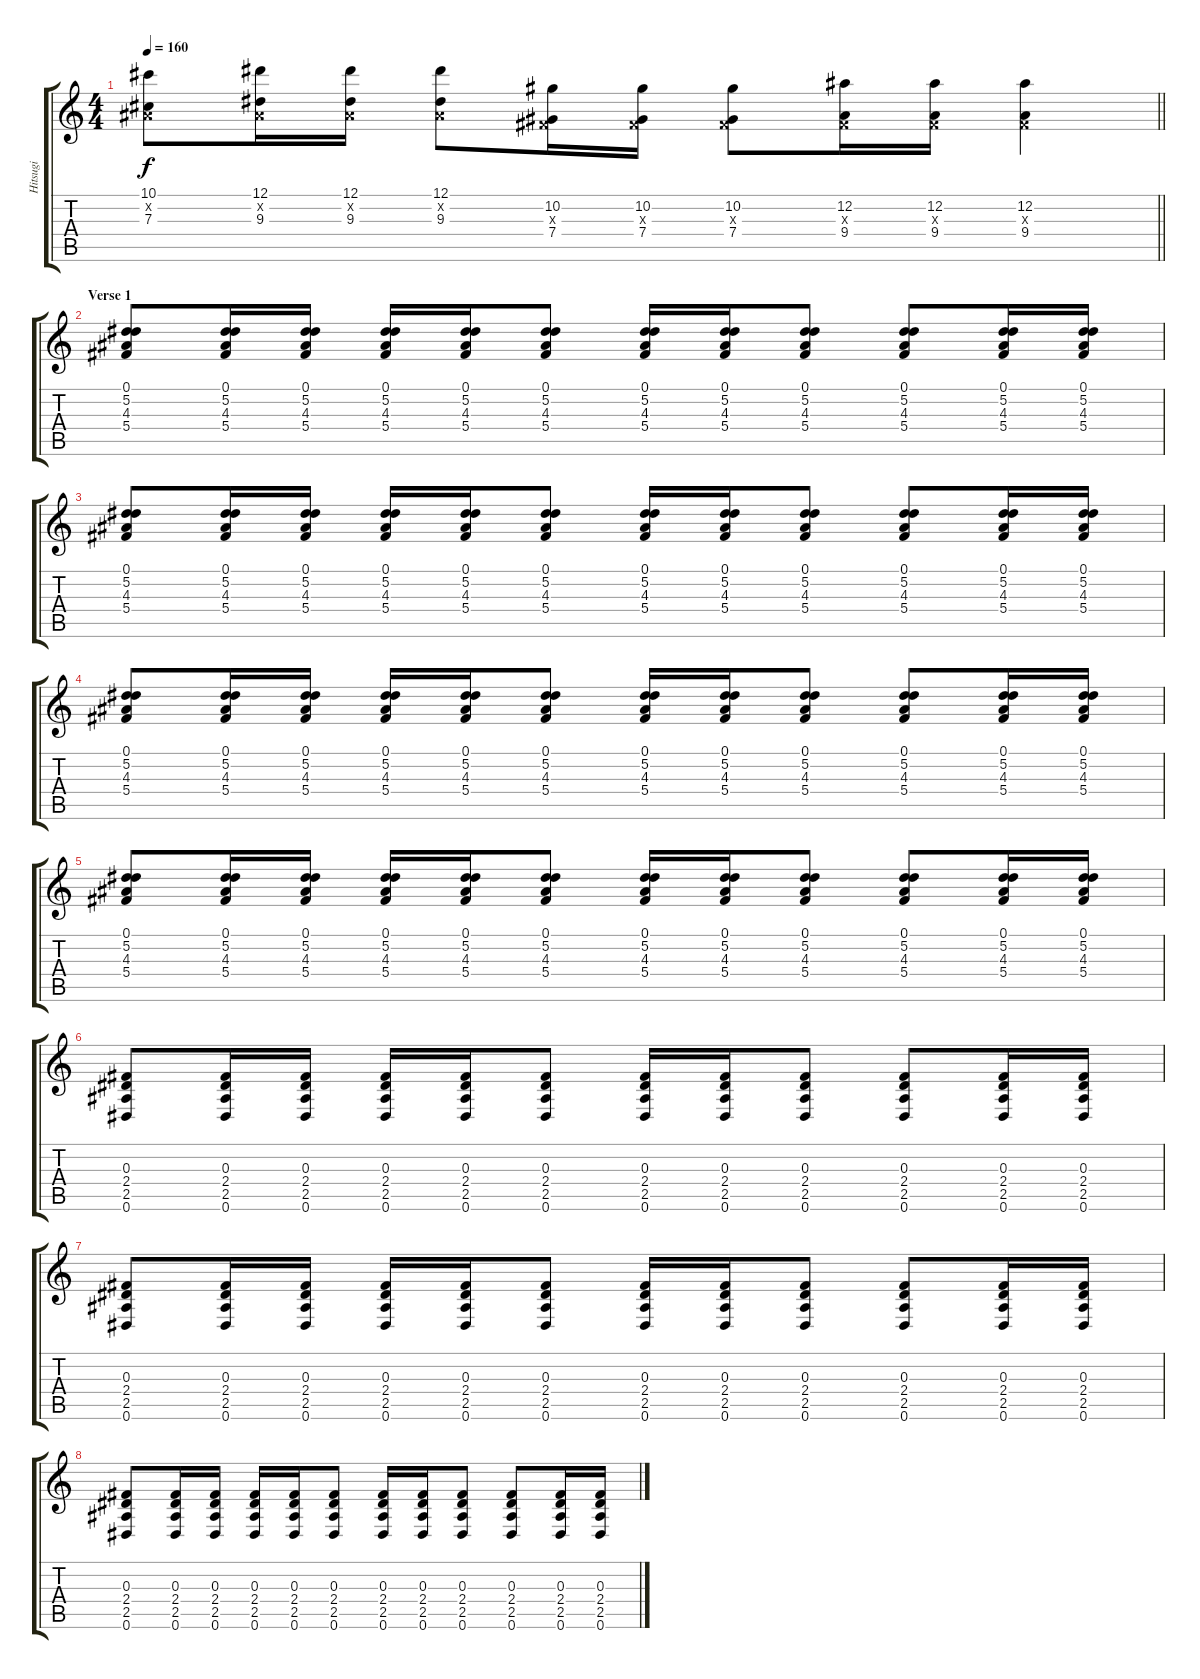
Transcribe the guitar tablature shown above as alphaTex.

\track ("Hitsugi" "Hitsugi") {instrument overdrivenguitar}
\staff {score tabs}
\tuning (Eb4 Bb3 Gb3 Db3 Ab2 Eb2) {hide}
\ts (4 4)
\tempo 160
\clef g2
\barLineRight lightlight
\ks c
(10.1 0.2{x} 7.3).8{dy f} (12.1 0.2{x} 9.3).16 (12.1 0.2{x} 9.3).16 (12.1 0.2{x} 9.3).8 (10.2 0.3{x} 7.4).16 (10.2 0.3{x} 7.4).16 (10.2 0.3{x} 7.4).8 (12.2 0.3{x} 9.4).16 (12.2 0.3{x} 9.4).16 (12.2 0.3{x} 9.4).4 |
\section ("" "Verse 1")
(0.1 5.2 4.3 5.4).8 (0.1 5.2 4.3 5.4).16 (0.1 5.2 4.3 5.4).16 (0.1 5.2 4.3 5.4).16 (0.1 5.2 4.3 5.4).16 (0.1 5.2 4.3 5.4).8 (0.1 5.2 4.3 5.4).16 (0.1 5.2 4.3 5.4).16 (0.1 5.2 4.3 5.4).8 (0.1 5.2 4.3 5.4).8 (0.1 5.2 4.3 5.4).16 (0.1 5.2 4.3 5.4).16 |
(0.1 5.2 4.3 5.4).8 (0.1 5.2 4.3 5.4).16 (0.1 5.2 4.3 5.4).16 (0.1 5.2 4.3 5.4).16 (0.1 5.2 4.3 5.4).16 (0.1 5.2 4.3 5.4).8 (0.1 5.2 4.3 5.4).16 (0.1 5.2 4.3 5.4).16 (0.1 5.2 4.3 5.4).8 (0.1 5.2 4.3 5.4).8 (0.1 5.2 4.3 5.4).16 (0.1 5.2 4.3 5.4).16 |
(0.1 5.2 4.3 5.4).8 (0.1 5.2 4.3 5.4).16 (0.1 5.2 4.3 5.4).16 (0.1 5.2 4.3 5.4).16 (0.1 5.2 4.3 5.4).16 (0.1 5.2 4.3 5.4).8 (0.1 5.2 4.3 5.4).16 (0.1 5.2 4.3 5.4).16 (0.1 5.2 4.3 5.4).8 (0.1 5.2 4.3 5.4).8 (0.1 5.2 4.3 5.4).16 (0.1 5.2 4.3 5.4).16 |
(0.1 5.2 4.3 5.4).8 (0.1 5.2 4.3 5.4).16 (0.1 5.2 4.3 5.4).16 (0.1 5.2 4.3 5.4).16 (0.1 5.2 4.3 5.4).16 (0.1 5.2 4.3 5.4).8 (0.1 5.2 4.3 5.4).16 (0.1 5.2 4.3 5.4).16 (0.1 5.2 4.3 5.4).8 (0.1 5.2 4.3 5.4).8 (0.1 5.2 4.3 5.4).16 (0.1 5.2 4.3 5.4).16 |
(0.3 2.4 2.5 0.6).8 (0.3 2.4 2.5 0.6).16 (0.3 2.4 2.5 0.6).16 (0.3 2.4 2.5 0.6).16 (0.3 2.4 2.5 0.6).16 (0.3 2.4 2.5 0.6).8 (0.3 2.4 2.5 0.6).16 (0.3 2.4 2.5 0.6).16 (0.3 2.4 2.5 0.6).8 (0.3 2.4 2.5 0.6).8 (0.3 2.4 2.5 0.6).16 (0.3 2.4 2.5 0.6).16 |
(0.3 2.4 2.5 0.6).8 (0.3 2.4 2.5 0.6).16 (0.3 2.4 2.5 0.6).16 (0.3 2.4 2.5 0.6).16 (0.3 2.4 2.5 0.6).16 (0.3 2.4 2.5 0.6).8 (0.3 2.4 2.5 0.6).16 (0.3 2.4 2.5 0.6).16 (0.3 2.4 2.5 0.6).8 (0.3 2.4 2.5 0.6).8 (0.3 2.4 2.5 0.6).16 (0.3 2.4 2.5 0.6).16 |
(0.3 2.4 2.5 0.6).8 (0.3 2.4 2.5 0.6).16 (0.3 2.4 2.5 0.6).16 (0.3 2.4 2.5 0.6).16 (0.3 2.4 2.5 0.6).16 (0.3 2.4 2.5 0.6).8 (0.3 2.4 2.5 0.6).16 (0.3 2.4 2.5 0.6).16 (0.3 2.4 2.5 0.6).8 (0.3 2.4 2.5 0.6).8 (0.3 2.4 2.5 0.6).16 (0.3 2.4 2.5 0.6).16
